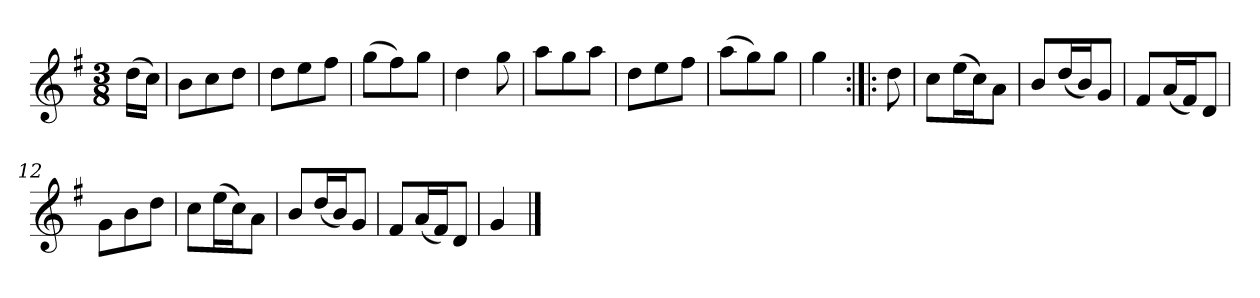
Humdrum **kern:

**kern
*part1
*staff1
*clefG2
*k[f#]
*G:
*M3/8
*MM108
=
(16dd\LL
16cc\JJ)
=1
8b\L
8cc\
8dd\J
=2
8dd\L
8ee\
8ff#\J
=3
(8gg\L
8ff#\)
8gg\J
=4
4dd
8gg
=5
8aa\L
8gg\
8aa\J
=6
8dd\L
8ee\
8ff#\J
=7
(8aa\L
8gg\)
8gg\J
=8
4gg
=:|!|:
8dd
=9
8cc\L
(16ee\L
16cc\J)
8a\J
=10
8b/L
(16dd/L
16b/J)
8g/J
=11
8f#/L
(16a/L
16f#/J)
8d/J
=12
8g\L
8b\
8dd\J
=13
8cc\L
(16ee\L
16cc\J)
8a\J
=14
8b/L
(16dd/L
16b/J)
8g/J
=15
8f#/L
(16a/L
16f#/J)
8d/J
=16
4g
==
*-
